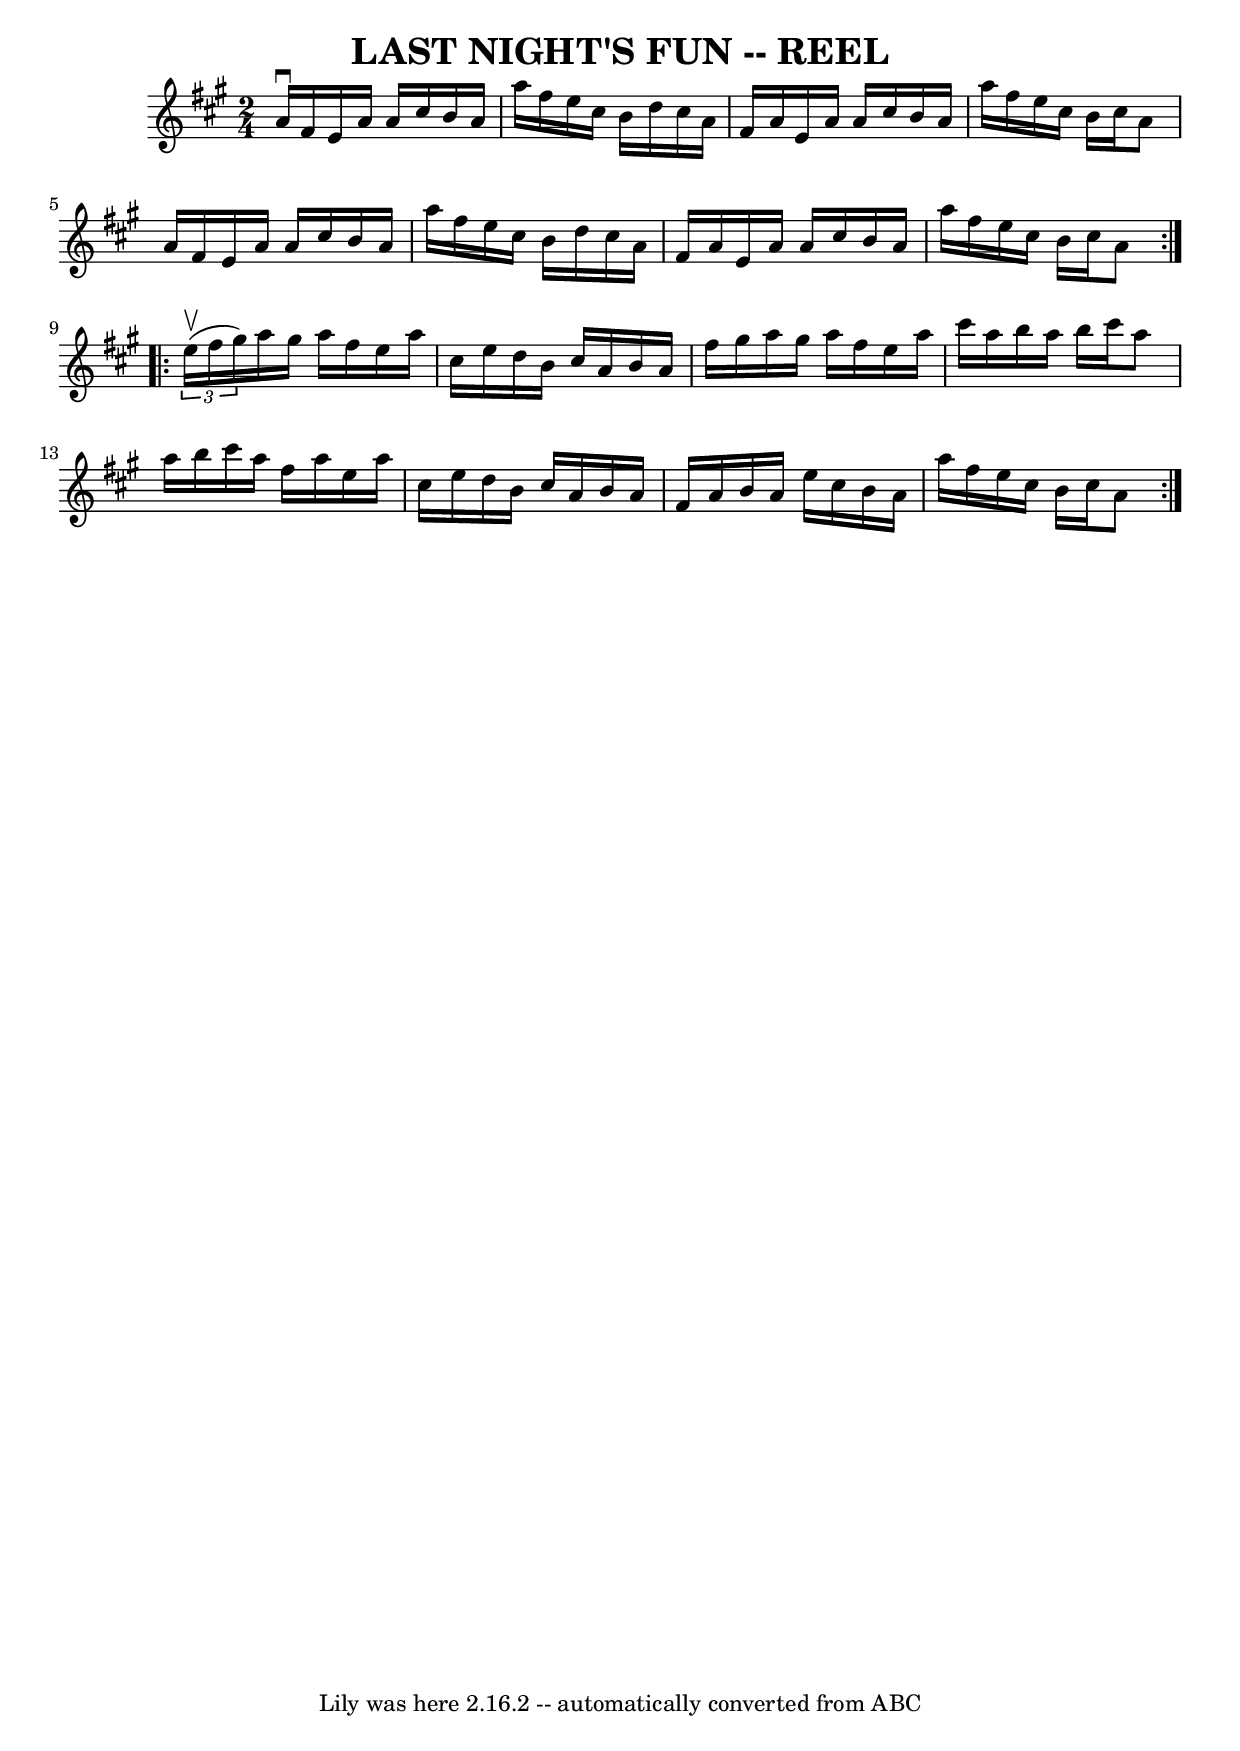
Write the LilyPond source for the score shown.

\version "2.16.2"
\include "Mammoth.ily"
\header {
  %% book = "Ryan's Mammoth Collection of Fiddle Tunes"
  crossRefNumber = "1"
  footnotes = ""
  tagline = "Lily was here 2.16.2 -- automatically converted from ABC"
  title = "LAST NIGHT'S FUN -- REEL"

}
voicedefault =  {



  \repeat volta 2 {

    \time 2/4 
    \key a \major
    a'16^\downbow fis'16        |
    e'16    
    a'16 a'16 cis''16 b'16 a'16 a''16 fis''16    |
    e''16 
    cis''16 b'16 d''16 cis''16 a'16 fis'16 a'16    |
    
    e'16 a'16 a'16 cis''16 b'16 a'16 a''16 fis''16    |
    
    e''16 cis''16 b'16 cis''16 a'8 a'16 fis'16        |
    
    e'16 a'16 a'16 cis''16 b'16 a'16 a''16 fis''16    
    |
    e''16 cis''16 b'16 d''16 cis''16 a'16 fis'16    
    a'16    |
    e'16 a'16 a'16 cis''16 b'16 a'16 a''16    
    fis''16    |
    e''16 cis''16 b'16 cis''16 a'8    
  }     

  \repeat volta 2 {
    \times 2/3 { e''16 (^\upbow fis''16 gis''16) 
	       }    
    |
    a''16 gis''16 a''16 fis''16 e''16 a''16 cis''16 
    e''16    |
    d''16 b'16 cis''16 a'16 b'16 a'16    
    fis''16 gis''16    |
    a''16 gis''16 a''16 fis''16 e''16  
    a''16 cis'''16 a''16    |
    b''16 a''16 b''16 cis'''16  
    a''8 a''16 b''16        |
    cis'''16 a''16 fis''16    
    a''16 e''16 a''16 cis''16 e''16    |
    d''16 b'16    
    cis''16 a'16 b'16 a'16 fis'16 a'16    |
    b'16 a'16    
    e''16 cis''16 b'16 a'16 a''16 fis''16    |
    e''16    
    cis''16 b'16 cis''16 a'8    
  }   

}

\score{
  <<

    \context Staff="default"
    {
      \voicedefault 
      
    }

  >>
  \layout {
    
  }
  \midi {
  }

}
